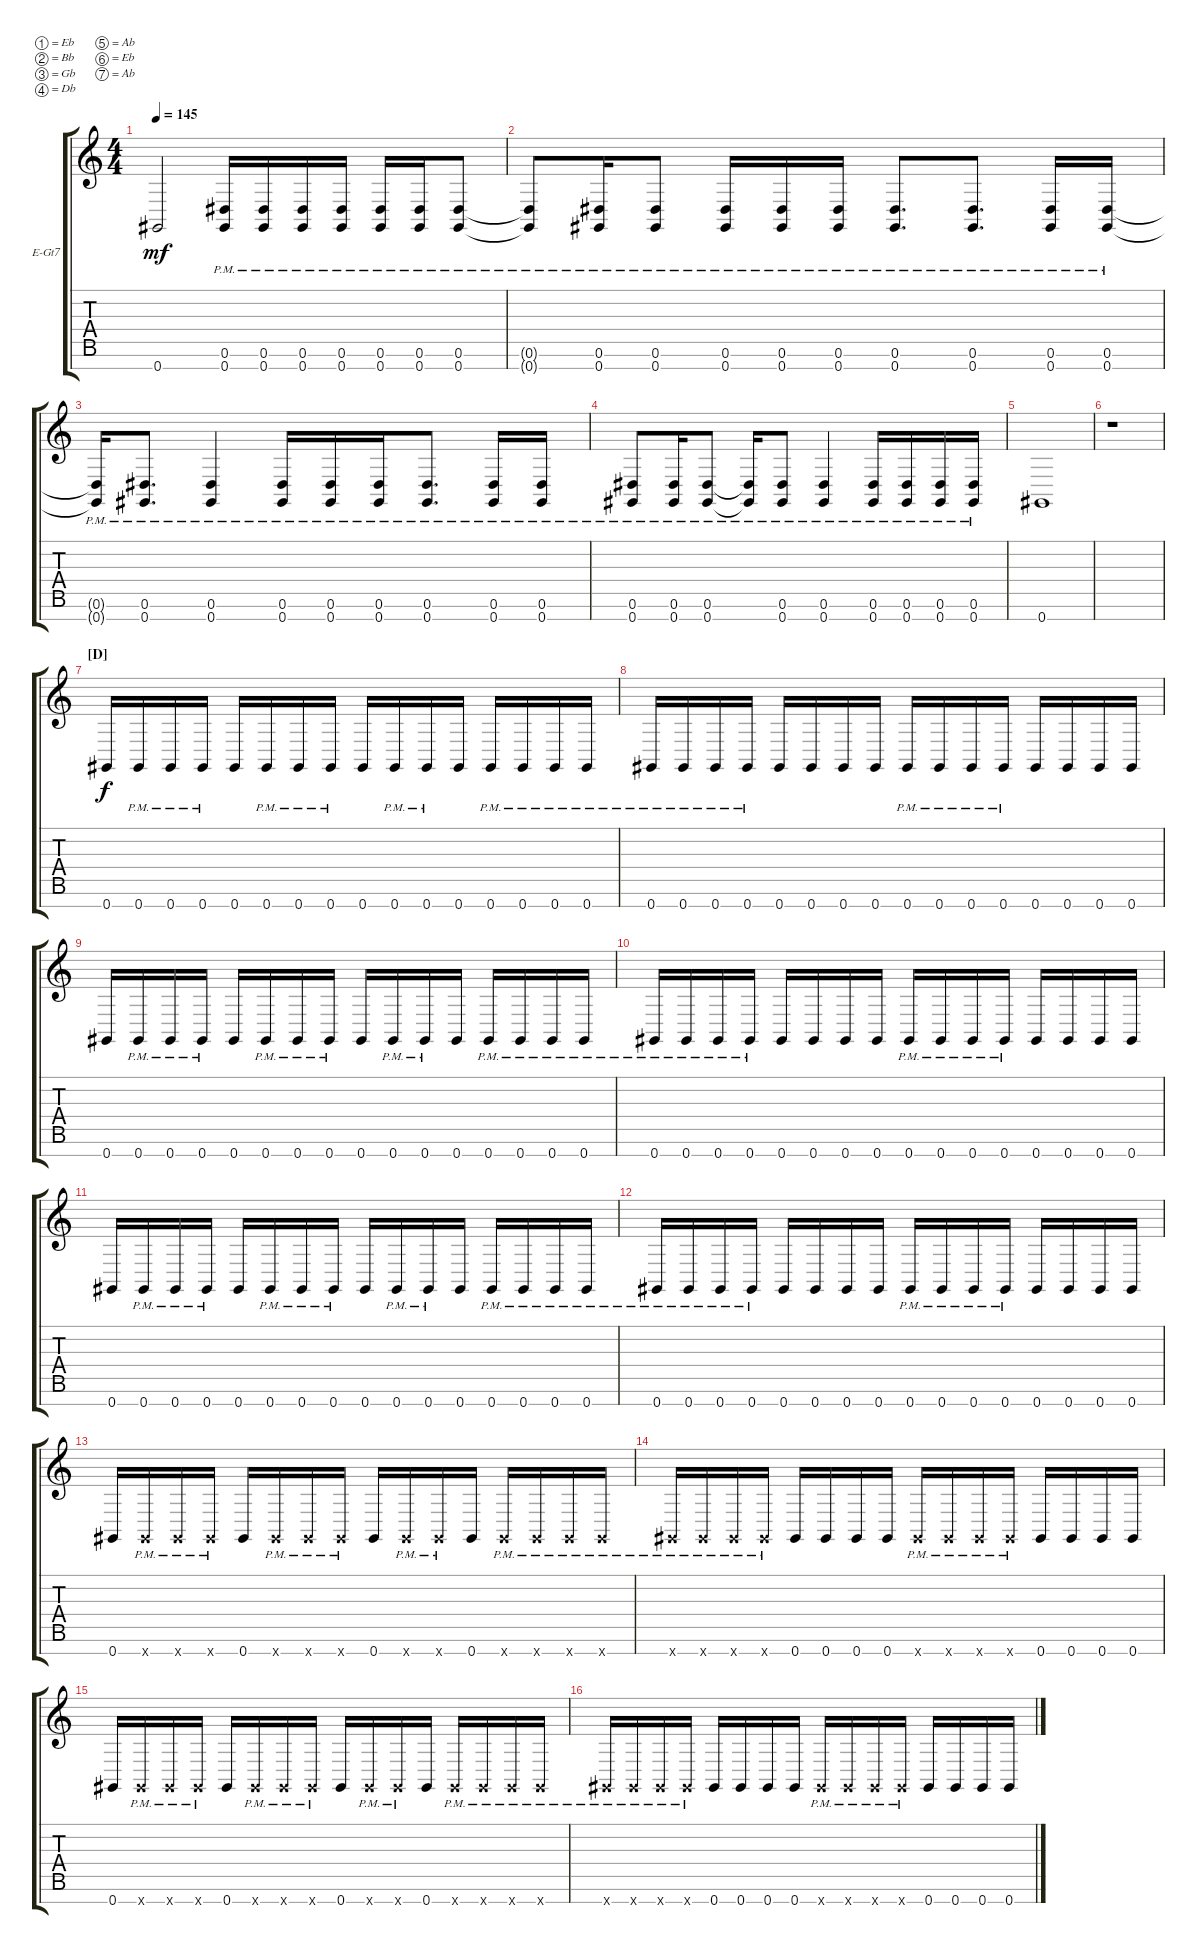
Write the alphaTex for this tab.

\defaultSystemsLayout 4
\bracketExtendMode groupsimilarinstruments
\firstSystemTrackNameOrientation horizontal
\otherSystemsTrackNameOrientation horizontal
\track ("Guitar 2" "E-Gt7") {instrument distortionguitar}
\staff {score tabs}
\tuning (Eb4 Bb3 Gb3 Db3 Ab2 Eb2 Ab1)
\ts (4 4)
\tempo 145
\clef g2
\ks c
0.7{t}.2{dy mf} (0.7{pm} 0.6{pm}).16 (0.7{pm} 0.6{pm}).16 (0.7{pm} 0.6{pm}).16 (0.7{pm} 0.6{pm}).16 (0.7{pm} 0.6{pm}).16 (0.7{pm} 0.6{pm}).16 (0.7{pm} 0.6{pm}).8 |
(0.7{pm t} 0.6{pm t}).8 (0.7{pm} 0.6{pm}).16 (0.7{pm} 0.6{pm}).8 (0.7{pm} 0.6{pm}).16 (0.7{pm} 0.6{pm}).16 (0.7{pm} 0.6{pm}).16 (0.7{pm} 0.6{pm}).8{d} (0.7{pm} 0.6{pm}).8{d} (0.7{pm} 0.6{pm}).16 (0.7{pm} 0.6{pm}).16 |
(0.7{pm t} 0.6{pm t}).16 (0.7{pm} 0.6{pm}).8{d} (0.7{pm} 0.6{pm}).4 (0.7{pm} 0.6{pm}).16 (0.7{pm} 0.6{pm}).16 (0.7{pm} 0.6{pm}).16 (0.7{pm} 0.6{pm}).8{d} (0.7{pm} 0.6{pm}).16 (0.7{pm} 0.6{pm}).16 |
(0.7{pm} 0.6{pm}).8 (0.7{pm} 0.6{pm}).16 (0.7{pm} 0.6{pm}).8 (0.7{pm t} 0.6{pm t}).16 (0.7{pm} 0.6{pm}).8 (0.7{pm} 0.6{pm}).4 (0.7{pm} 0.6{pm}).16 (0.7{pm} 0.6{pm}).16 (0.6{pm} 0.7{pm}).16 (0.6{pm} 0.7{pm}).16 |
0.7.1 |
r.1 |
\section ("D" "")
0.7.16{dy f} 0.7{pm}.16 0.7{pm}.16 0.7{pm}.16 0.7.16 0.7{pm}.16 0.7{pm}.16 0.7{pm}.16 0.7.16 0.7{pm}.16 0.7{pm}.16 0.7.16 0.7{pm}.16 0.7{pm}.16 0.7{pm}.16 0.7{pm}.16 |
0.7{pm}.16 0.7{pm}.16 0.7{pm}.16 0.7{pm}.16 0.7.16 0.7.16 0.7.16 0.7.16 0.7{pm}.16 0.7{pm}.16 0.7{pm}.16 0.7{pm}.16 0.7.16 0.7.16 0.7.16 0.7.16 |
0.7.16 0.7{pm}.16 0.7{pm}.16 0.7{pm}.16 0.7.16 0.7{pm}.16 0.7{pm}.16 0.7{pm}.16 0.7.16 0.7{pm}.16 0.7{pm}.16 0.7.16 0.7{pm}.16 0.7{pm}.16 0.7{pm}.16 0.7{pm}.16 |
0.7{pm}.16 0.7{pm}.16 0.7{pm}.16 0.7{pm}.16 0.7.16 0.7.16 0.7.16 0.7.16 0.7{pm}.16 0.7{pm}.16 0.7{pm}.16 0.7{pm}.16 0.7.16 0.7.16 0.7.16 0.7.16 |
0.7.16 0.7{pm}.16 0.7{pm}.16 0.7{pm}.16 0.7.16 0.7{pm}.16 0.7{pm}.16 0.7{pm}.16 0.7.16 0.7{pm}.16 0.7{pm}.16 0.7.16 0.7{pm}.16 0.7{pm}.16 0.7{pm}.16 0.7{pm}.16 |
0.7{pm}.16 0.7{pm}.16 0.7{pm}.16 0.7{pm}.16 0.7.16 0.7.16 0.7.16 0.7.16 0.7{pm}.16 0.7{pm}.16 0.7{pm}.16 0.7{pm}.16 0.7.16 0.7.16 0.7.16 0.7.16 |
0.7.16 0.7{pm x}.16 0.7{pm x}.16 0.7{pm x}.16 0.7.16 0.7{pm x}.16 0.7{pm x}.16 0.7{pm x}.16 0.7.16 0.7{pm x}.16 0.7{pm x}.16 0.7.16 0.7{pm x}.16 0.7{pm x}.16 0.7{pm x}.16 0.7{pm x}.16 |
0.7{pm x}.16 0.7{pm x}.16 0.7{pm x}.16 0.7{pm x}.16 0.7.16 0.7.16 0.7.16 0.7.16 0.7{pm x}.16 0.7{pm x}.16 0.7{pm x}.16 0.7{pm x}.16 0.7.16 0.7.16 0.7.16 0.7.16 |
0.7.16 0.7{pm x}.16 0.7{pm x}.16 0.7{pm x}.16 0.7.16 0.7{pm x}.16 0.7{pm x}.16 0.7{pm x}.16 0.7.16 0.7{pm x}.16 0.7{pm x}.16 0.7.16 0.7{pm x}.16 0.7{pm x}.16 0.7{pm x}.16 0.7{pm x}.16 |
0.7{pm x}.16 0.7{pm x}.16 0.7{pm x}.16 0.7{pm x}.16 0.7.16 0.7.16 0.7.16 0.7.16 0.7{pm x}.16 0.7{pm x}.16 0.7{pm x}.16 0.7{pm x}.16 0.7.16 0.7.16 0.7.16 0.7.16
